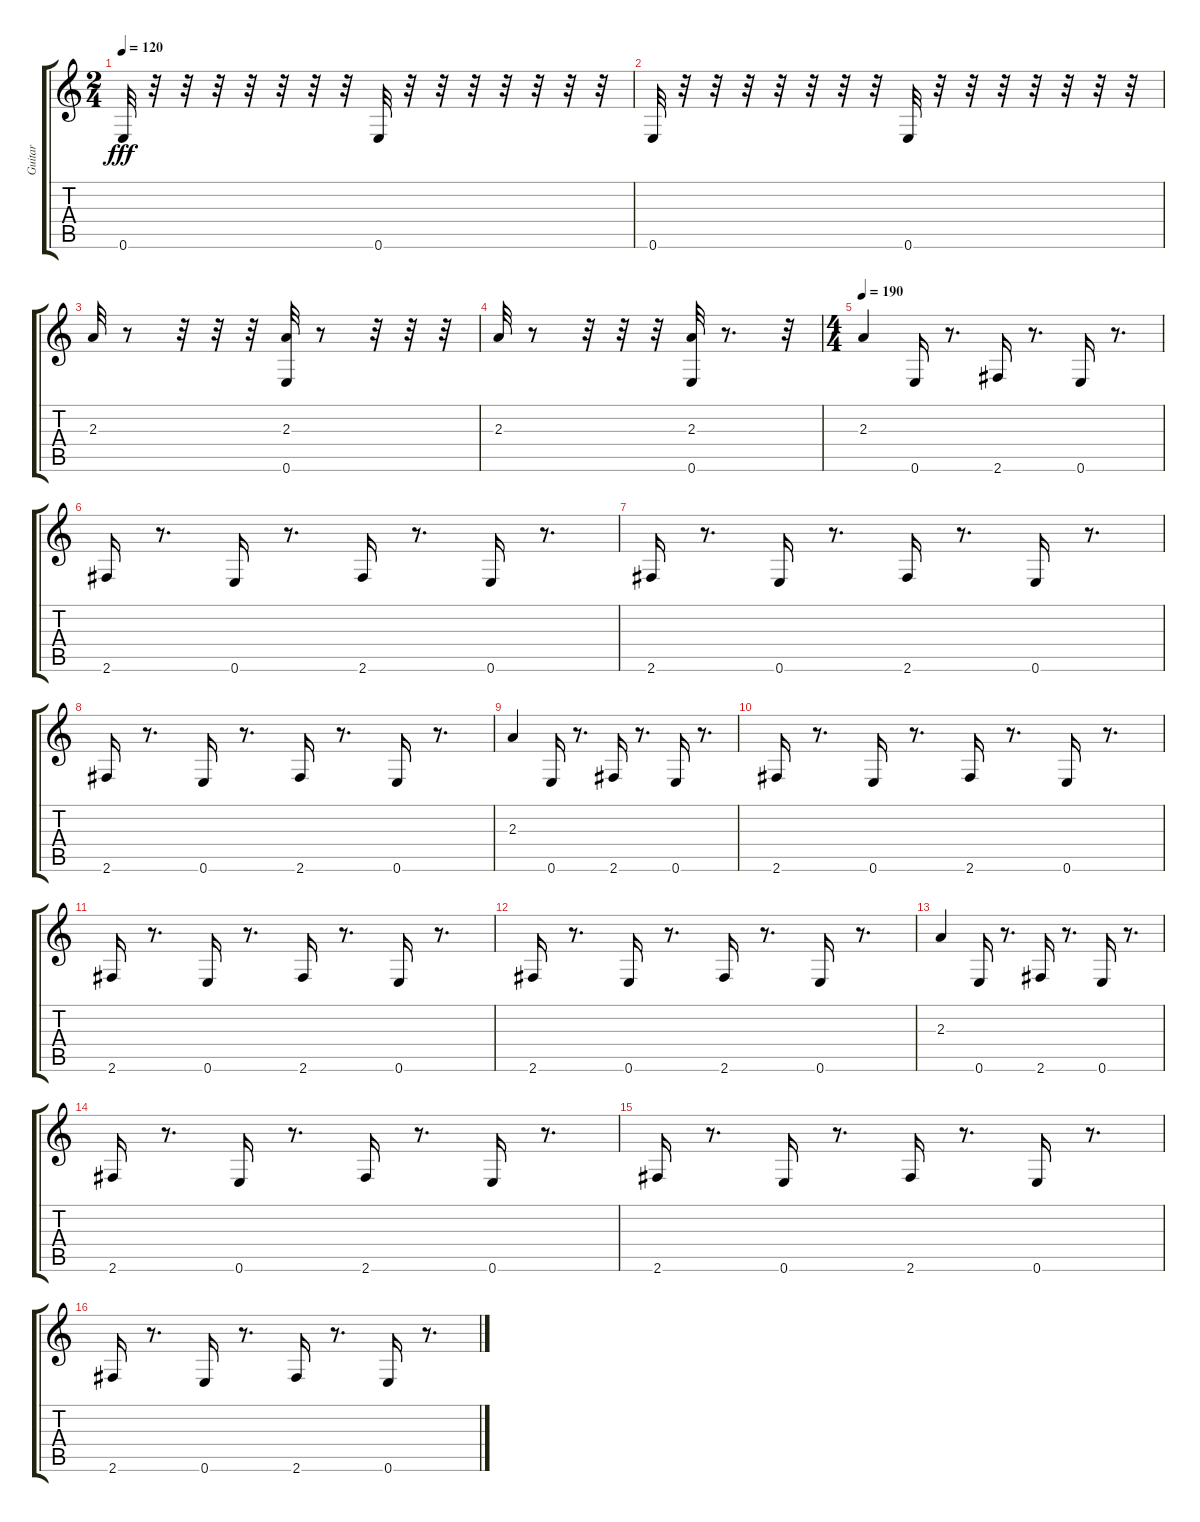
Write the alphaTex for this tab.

\track ("Guitar" "Guitar") {instrument acousticguitarnylon}
\staff {score tabs}
\tuning (E4 B3 G3 D3 A2 E2) {hide}
\ts (2 4)
\tempo 120
\clef g2
\ks c
0.6.32{dy fff} r.32 r.32 r.32 r.32 r.32 r.32 r.32 0.6.32 r.32 r.32 r.32 r.32 r.32 r.32 r.32 |
0.6.32 r.32 r.32 r.32 r.32 r.32 r.32 r.32 0.6.32 r.32 r.32 r.32 r.32 r.32 r.32 r.32 |
2.3.32 r.8 r.32 r.32 r.32 (2.3 0.6).32 r.8 r.32 r.32 r.32 |
2.3.32 r.8 r.32 r.32 r.32 (2.3 0.6).32 r.8{d} r.32 |
\ts (4 4)
\tempo 190
2.3.4 0.6.16 r.8{d} 2.6.16 r.8{d} 0.6.16 r.8{d} |
2.6.16 r.8{d} 0.6.16 r.8{d} 2.6.16 r.8{d} 0.6.16 r.8{d} |
2.6.16 r.8{d} 0.6.16 r.8{d} 2.6.16 r.8{d} 0.6.16 r.8{d} |
2.6.16 r.8{d} 0.6.16 r.8{d} 2.6.16 r.8{d} 0.6.16 r.8{d} |
2.3.4 0.6.16 r.8{d} 2.6.16 r.8{d} 0.6.16 r.8{d} |
2.6.16 r.8{d} 0.6.16 r.8{d} 2.6.16 r.8{d} 0.6.16 r.8{d} |
2.6.16 r.8{d} 0.6.16 r.8{d} 2.6.16 r.8{d} 0.6.16 r.8{d} |
2.6.16 r.8{d} 0.6.16 r.8{d} 2.6.16 r.8{d} 0.6.16 r.8{d} |
2.3.4 0.6.16 r.8{d} 2.6.16 r.8{d} 0.6.16 r.8{d} |
2.6.16 r.8{d} 0.6.16 r.8{d} 2.6.16 r.8{d} 0.6.16 r.8{d} |
2.6.16 r.8{d} 0.6.16 r.8{d} 2.6.16 r.8{d} 0.6.16 r.8{d} |
2.6.16 r.8{d} 0.6.16 r.8{d} 2.6.16 r.8{d} 0.6.16 r.8{d}
